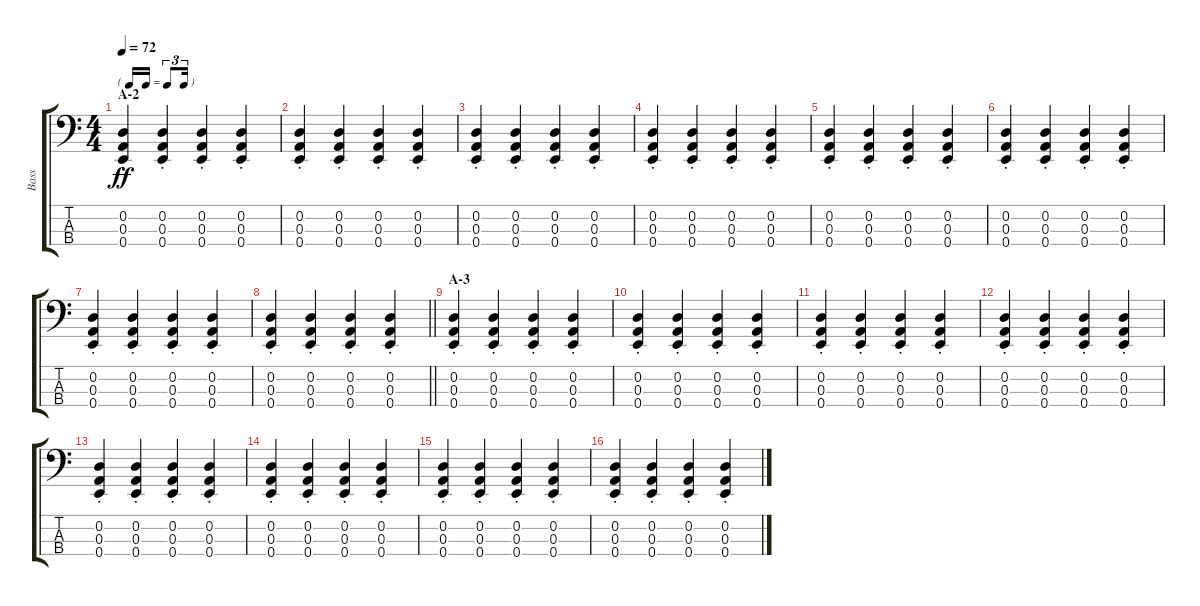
\track ("Bass" "Bass") {instrument electricbasspick}
\staff {score tabs}
\tuning (G2 D2 A1 E1) {hide}
\ts (4 4)
\tf triplet16th
\section ("" "A-2")
\tempo 72
\clef f4
\ks c
(0.2{st} 0.3{st} 0.4{st}).4{dy ff} (0.2{st} 0.3{st} 0.4{st}).4 (0.2{st} 0.3{st} 0.4{st}).4 (0.2{st} 0.3{st} 0.4{st}).4 |
(0.2{st} 0.3{st} 0.4{st}).4 (0.2{st} 0.3{st} 0.4{st}).4 (0.2{st} 0.3{st} 0.4{st}).4 (0.2{st} 0.3{st} 0.4{st}).4 |
(0.2{st} 0.3{st} 0.4{st}).4 (0.2{st} 0.3{st} 0.4{st}).4 (0.2{st} 0.3{st} 0.4{st}).4 (0.2{st} 0.3{st} 0.4{st}).4 |
(0.2{st} 0.3{st} 0.4{st}).4 (0.2{st} 0.3{st} 0.4{st}).4 (0.2{st} 0.3{st} 0.4{st}).4 (0.2{st} 0.3{st} 0.4{st}).4 |
(0.2{st} 0.3{st} 0.4{st}).4 (0.2{st} 0.3{st} 0.4{st}).4 (0.2{st} 0.3{st} 0.4{st}).4 (0.2{st} 0.3{st} 0.4{st}).4 |
(0.2{st} 0.3{st} 0.4{st}).4 (0.2{st} 0.3{st} 0.4{st}).4 (0.2{st} 0.3{st} 0.4{st}).4 (0.2{st} 0.3{st} 0.4{st}).4 |
(0.2{st} 0.3{st} 0.4{st}).4 (0.2{st} 0.3{st} 0.4{st}).4 (0.2{st} 0.3{st} 0.4{st}).4 (0.2{st} 0.3{st} 0.4{st}).4 |
\barLineRight lightlight
(0.2{st} 0.3{st} 0.4{st}).4 (0.2{st} 0.3{st} 0.4{st}).4 (0.2{st} 0.3{st} 0.4{st}).4 (0.2{st} 0.3{st} 0.4{st}).4 |
\section ("" "A-3")
(0.2{st} 0.3{st} 0.4{st}).4 (0.2{st} 0.3{st} 0.4{st}).4 (0.2{st} 0.3{st} 0.4{st}).4 (0.2{st} 0.3{st} 0.4{st}).4 |
(0.2{st} 0.3{st} 0.4{st}).4 (0.2{st} 0.3{st} 0.4{st}).4 (0.2{st} 0.3{st} 0.4{st}).4 (0.2{st} 0.3{st} 0.4{st}).4 |
(0.2{st} 0.3{st} 0.4{st}).4 (0.2{st} 0.3{st} 0.4{st}).4 (0.2{st} 0.3{st} 0.4{st}).4 (0.2{st} 0.3{st} 0.4{st}).4 |
(0.2{st} 0.3{st} 0.4{st}).4 (0.2{st} 0.3{st} 0.4{st}).4 (0.2{st} 0.3{st} 0.4{st}).4 (0.2{st} 0.3{st} 0.4{st}).4 |
(0.2{st} 0.3{st} 0.4{st}).4 (0.2{st} 0.3{st} 0.4{st}).4 (0.2{st} 0.3{st} 0.4{st}).4 (0.2{st} 0.3{st} 0.4{st}).4 |
(0.2{st} 0.3{st} 0.4{st}).4 (0.2{st} 0.3{st} 0.4{st}).4 (0.2{st} 0.3{st} 0.4{st}).4 (0.2{st} 0.3{st} 0.4{st}).4 |
(0.2{st} 0.3{st} 0.4{st}).4 (0.2{st} 0.3{st} 0.4{st}).4 (0.2{st} 0.3{st} 0.4{st}).4 (0.2{st} 0.3{st} 0.4{st}).4 |
(0.2{st} 0.3{st} 0.4{st}).4 (0.2{st} 0.3{st} 0.4{st}).4 (0.2{st} 0.3{st} 0.4{st}).4 (0.2{st} 0.3{st} 0.4{st}).4
